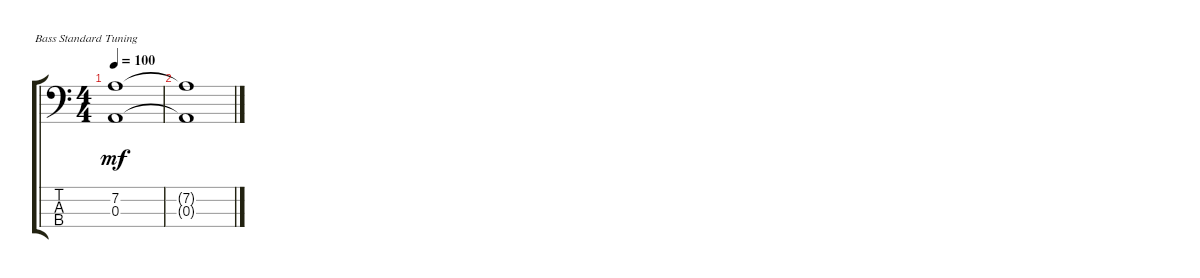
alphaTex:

\defaultSystemsLayout 4
\bracketExtendMode groupsimilarinstruments
\singleTrackTrackNamePolicy hidden
\multiTrackTrackNamePolicy hidden
\firstSystemTrackNameOrientation horizontal
\otherSystemsTrackNameOrientation horizontal
\track ("Steve Harris" "E-Bass") {instrument electricbassfinger}
\staff {score tabs}
\tuning (G2 D2 A1 E1)
\ts (4 4)
\tempo 100
\clef f4
\scale
1.03909
\ks c
(7.2{t} 0.3{t}).1{dy mf} |
\scale
0.960908 (0.3{t} 7.2{t}).1
